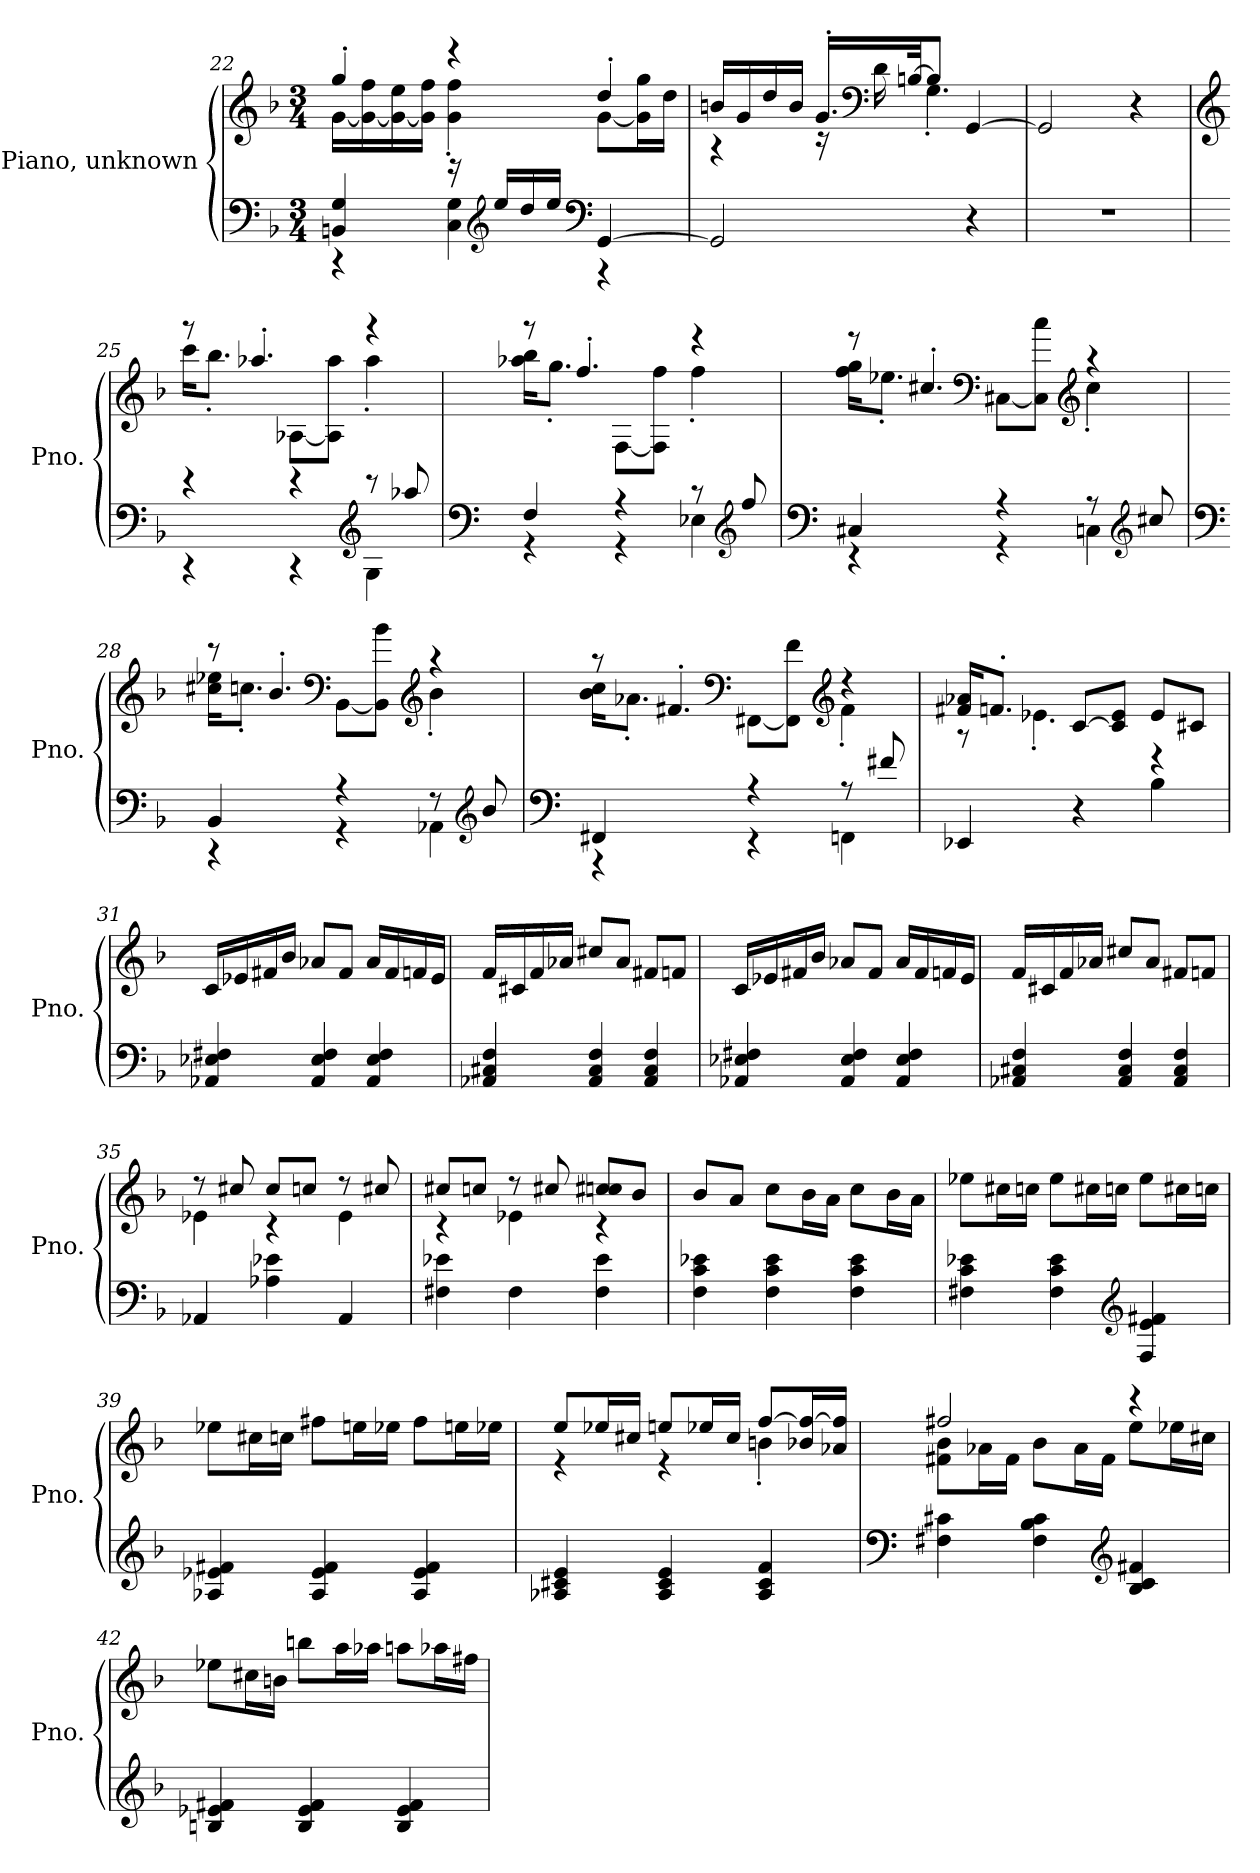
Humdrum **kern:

**kern	**kern
*part1	*part1
*staff2	*staff1
*I"Piano, unknown	*
*I'Pno.	*
!!LO:LB:g=z
*clefF4	*clefG2
*k[b-]	*k[b-]
*M3/4	*M3/4
=22	=22
*^	*^
4BBn/ 4G/	4r	4gg'/	[16g\LL
.	.	.	16g\_ 16ff\
.	.	.	16g\_ 16ee\
.	.	.	16g\] 16ff\JJ
16r	4C\ 4G\	4r	4g\' 4ff\'
*clefG2	*	*	*
16ee/LL	.	.	.
16dd/	.	.	.
16ee/JJ	.	.	.
*clefF4	*	*	*
[4GG/	4r	4dd'/	[8g\L
.	.	.	16g\] 16gg\L
.	.	.	16dd\JJ
*v	*v	*	*
=23	=23	=23
2GG/]	16bn/LL	4r
.	16g/	.
.	16dd/	.
.	16b/JJ	.
.	16.g'/LL	16r
*	*clefF4	*
.	.	16d\
.	[32Bn/JK	.
.	8B/J]	4.G'\
4r	[4GG/	.
*	*v	*v
=24	=24
2.r	2GG/]
.	4r
!!LO:LB:g=z
=25	=25
*	*clefG2
*^	*^
4r	4r	8r	16ccc\KL
.	.	.	8.bb-'\J
.	.	4.aa-X'/	.
4r	4r	.	[8A-X\L
.	.	.	8A-\] 8aa-\J
*clefG2	*	*	*
8r	4G\	4r	4aa-'\
8aa-X/	.	.	.
=26	=26	=26	=26
*clefF4	*	*	*
4F/	4r	8r	16aa-X\ 16bb-\KL
.	.	.	8.gg'\J
.	.	4.ff'/	.
4r	4r	.	[8F\L
.	.	.	8F\] 8ff\J
8r	4E-X\	4r	4ff'\
*clefG2	*	*	*
8ff/	.	.	.
!!LO:LB:g=z	!!
=27	=27	=27	=27
*clefF4	*	*	*
4C#X/	4r	8r	16ff\ 16gg\KL
.	.	.	8.ee-X'\J
.	.	4.cc#X'/	.
*	*	*clefF4	*
4r	4r	.	[8C#X\L
.	.	.	8C#\] 8cc#\J
*	*	*clefG2	*
8r	4Cn\	4r	4cc#'\
*clefG2	*	*	*
8cc#X/	.	.	.
=28	=28	=28	=28
*clefF4	*	*	*
4BB-/	4r	8r	16cc#X\ 16ee-X\KL
.	.	.	8.ccn'\J
.	.	4.b-'/	.
*	*	*clefF4	*
4r	4r	.	[8BB-\L
.	.	.	8BB-\] 8b-\J
*	*	*clefG2	*
8r	4AA-X\	4r	4b-'\
*clefG2	*	*	*
8b-/	.	.	.
!!LO:LB:g=z	!!
=29	=29	=29	=29
*clefF4	*	*	*
4FF#X/	4r	8r	16b-\ 16cc\KL
.	.	.	8.a-X'\J
.	.	4.f#X'/	.
*	*	*clefF4	*
4r	4r	.	[8FF#X\L
.	.	.	8FF#\] 8f#\J
*	*	*clefG2	*
8r	4FFn\	4r	4f#'\
8f#X/	.	.	.
*v	*v	*	*
=30	=30	=30
4EE-X/	16f#X/ 16a-X/KL	8r
.	8.fn'/J	.
.	.	4.e-X'\
4r	[8c/L	.
.	8c/] 8e-/J	.
4B-\	8e-/L	4r
.	8c#X/J	.
*	*v	*v
=31	=31
4AA-X/ 4E-X/ 4F#X/	16c/LL
.	16e-X/
.	16f#X/
.	16b-/JJ
4AA-/ 4E-/ 4F#/	8a-X/L
.	8f#/J
4AA-/ 4E-/ 4F#/	16a-/LL
.	16f#/
.	16fn/
.	16e-/JJ
!!LO:LB:g=z
=32	=32
4AA-X/ 4C#X/ 4F/	16f/LL
.	16c#X/
.	16f/
.	16a-X/JJ
4AA-/ 4C#/ 4F/	8cc#X/L
.	8a-/J
4AA-/ 4C#/ 4F/	8f#X/L
.	8fn/J
=33	=33
4AA-X/ 4E-X/ 4F#X/	16c/LL
.	16e-X/
.	16f#X/
.	16b-/JJ
4AA-/ 4E-/ 4F#/	8a-X/L
.	8f#/J
4AA-/ 4E-/ 4F#/	16a-/LL
.	16f#/
.	16fn/
.	16e-/JJ
=34	=34
4AA-X/ 4C#X/ 4F/	16f/LL
.	16c#X/
.	16f/
.	16a-X/JJ
4AA-/ 4C#/ 4F/	8cc#X/L
.	8a-/J
4AA-/ 4C#/ 4F/	8f#X/L
.	8fn/J
!!LO:PB:g=z
=35	=35
*	*^
4AA-X/	8r	4e-X\
.	8cc#X/	.
4A-X\ 4e-X\	8cc#/L	4r
.	8ccn/J	.
4AA-/	8r	4e-\
.	8cc#X/	.
=36	=36	=36
4F#X\ 4e-X\	8cc#X/L	4r
.	8ccn/J	.
4F#\	8r	4e-X\
.	8cc#X/	.
4F#\ 4e-\	8ccn/ 8cc#X/L	4r
.	8b-/J	.
*	*v	*v
=37	=37
4F\ 4c\ 4e-X\	8b-/L
.	8a/J
4F\ 4c\ 4e-\	8cc\L
.	16b-\L
.	16a\JJ
4F\ 4c\ 4e-\	8cc\L
.	16b-\L
.	16a\JJ
!!LO:LB:g=z
=38	=38
4F#X\ 4c\ 4e-X\	8ee-X\L
.	16cc#X\L
.	16ccn\JJ
4F#\ 4c\ 4e-\	8ee-\L
.	16cc#X\L
.	16ccn\JJ
*clefG2	*
4F#/ 4e-/ 4f#X/	8ee-\L
.	16cc#X\L
.	16ccn\JJ
=39	=39
4A-X/ 4e-X/ 4f#X/	8ee-X\L
.	16cc#X\L
.	16ccn\JJ
4A-/ 4e-/ 4f#/	8ff#X\L
.	16een\L
.	16ee-X\JJ
4A-/ 4e-/ 4f#/	8ff#\L
.	16een\L
.	16ee-X\JJ
!!LO:LB:g=z
=40	=40
*	*^
4A-X/ 4c#X/ 4e/	8ee/L	4r
.	16ee-X/L	.
.	16cc#X/JJ	.
4A-/ 4c#/ 4e/	8een/L	4r
.	16ee-X/L	.
.	16cc#/JJ	.
4A-/ 4c#/ 4f/	[8ff/L	4bn'\
.	16b-X/ 16ff/_L	.
.	16a-X/ 16ff/]JJ	.
=41	=41	=41
*clefF4	*	*
4F#X\ 4c#X\	2ff#X/	8f#X\ 8b-\L
.	.	16a-X\L
.	.	16f#\JJ
4F#\ 4B-\ 4c#\	.	8b-\L
.	.	16a-\L
.	.	16f#\JJ
*clefG2	*	*
4B-/ 4c#/ 4f#X/	4r	8ee\L
.	.	16ee-X\L
.	.	16cc#X\JJ
*	*v	*v
!!LO:LB:g=z
=42	=42
4Bn/ 4e-X/ 4f#X/	8ee-X\L
.	16cc#X\L
.	16bn\JJ
4B/ 4e-/ 4f#/	8bbn\L
.	16aa\L
.	16aa-X\JJ
4B/ 4e-/ 4f#/	8aan\L
.	16aa-X\L
.	16ff#X\JJ
=	=
*-	*-
